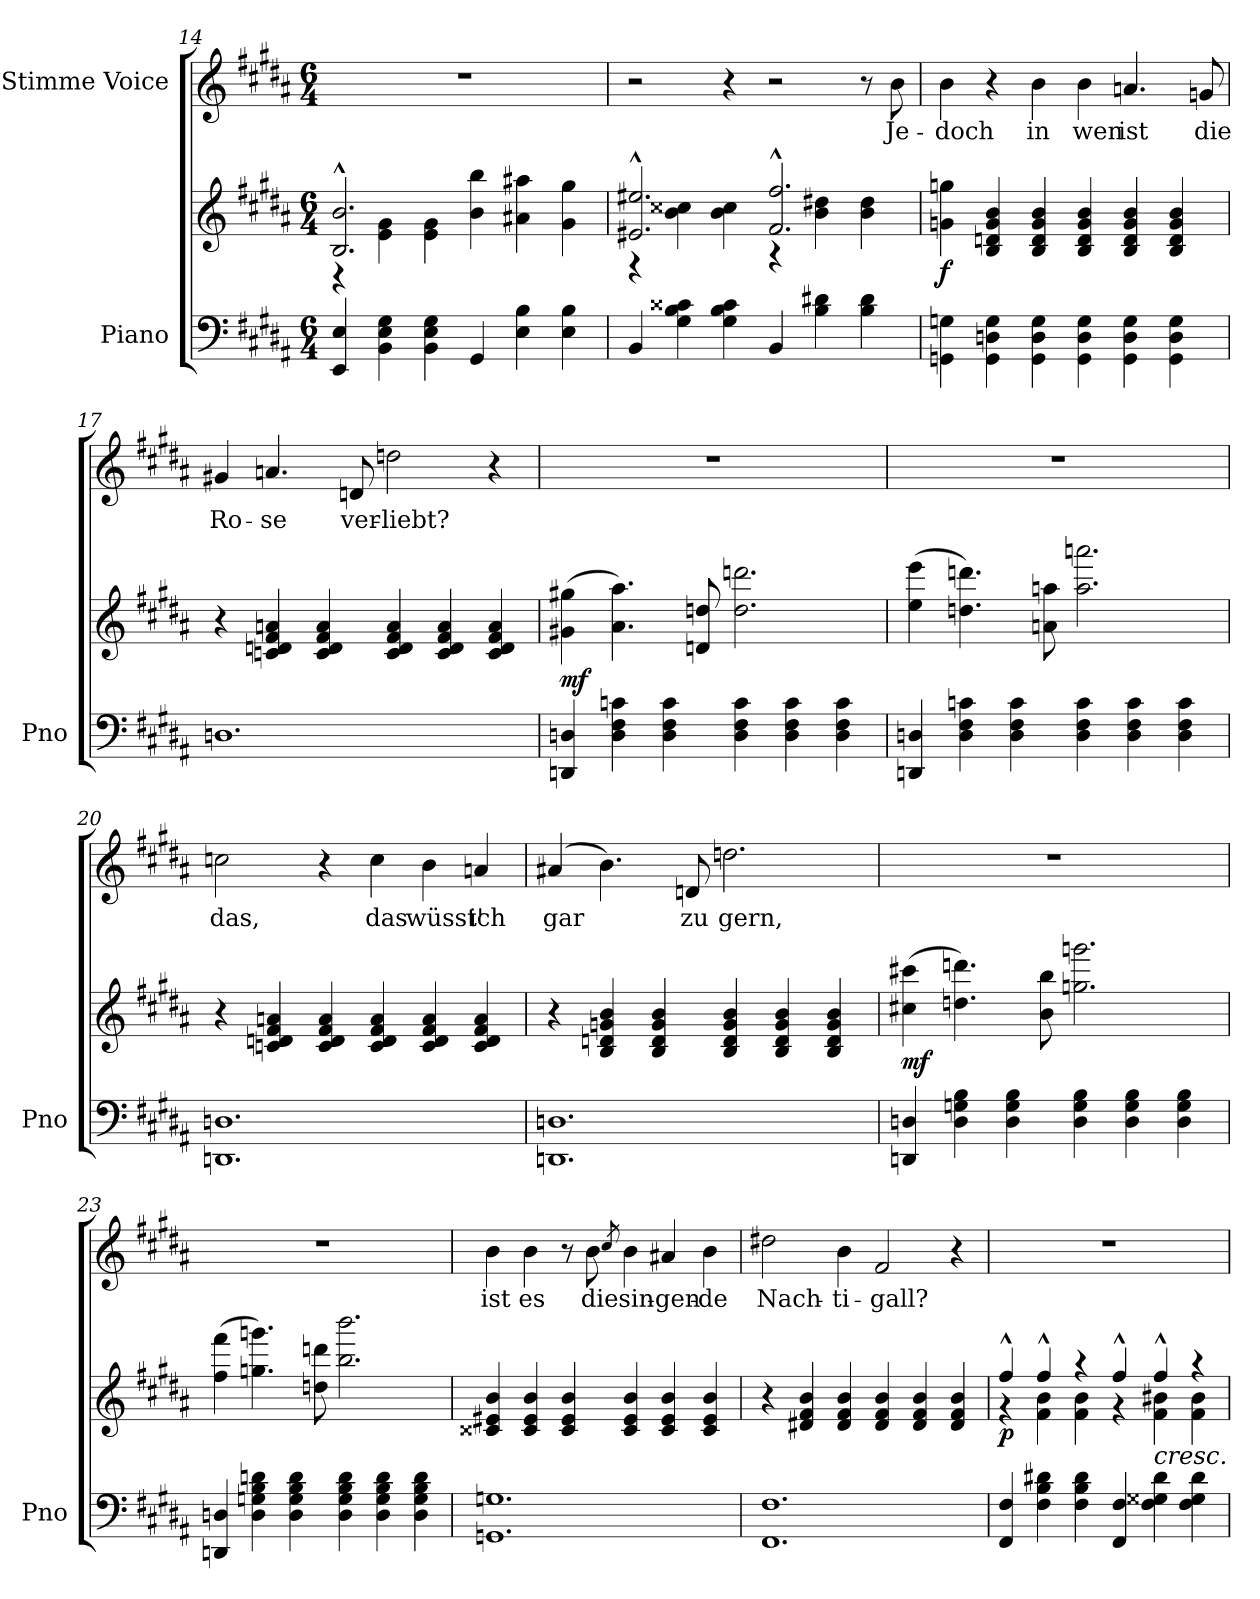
**kern	**kern	**dynam	**kern	**text
*part2	*part2	*part2	*part1	*part1
*staff3	*staff2	*staff2/3	*staff1	*staff1
*I"Piano	*	*	*I"Stimme Voice	*
*I'Pno	*	*	*	*
*clefF4	*clefG2	*	*clefG2	*
*k[f#c#g#d#a#]	*k[f#c#g#d#a#]	*	*k[f#c#g#d#a#]	*
*M6/4	*M6/4	*	*M6/4	*
=14	=14	=14	=14	=14
*	*^	*	*	*
4EE/ 4E/	2.B/^^ 2.b/^^	4r	.	1.r	.
4BB\ 4E\ 4G#\	.	4e\ 4g#\	.	.	.
4BB\ 4E\ 4G#\	.	4e\ 4g#\	.	.	.
4GG#/	4b\ 4bb\	2.ryy	.	.	.
4E\ 4B\	4a#X\ 4aa#X\	.	.	.	.
4E\ 4B\	4g#\ 4gg#\	.	.	.	.
=15	=15	=15	=15	=15	=15
4BB/	2.e#X/^^ 2.ee#X/^^	4r	.	2r	.
4G#\ 4B\ 4c##X\	.	4b\ 4cc##X\	.	.	.
4G#\ 4B\ 4c##\	.	4b\ 4cc##\	.	4r	.
4BB/	2.f#/^^ 2.ff#/^^	4r	.	2r	.
4B\ 4d#X\	.	4b\ 4dd#X\	.	.	.
4B\ 4d#\	.	4b\ 4dd#\	.	8r	.
!	!	!	!	!	!LO:LY:b
.	.	.	.	8b\	Je-
*	*v	*v	*	*	*
!!LO:PB:g=z
=16	=16	=16	=16	=16
!	!	!LO:DY:b	!	!LO:LY:b
4GGn\ 4Gn\	4gn\ 4ggn\	f	4b\	-doch
4GG\ 4Dn\ 4G\	4B/ 4dn/ 4g/ 4b/	.	4r	.
!	!	!	!	!LO:LY:b
4GG\ 4D\ 4G\	4B/ 4d/ 4g/ 4b/	.	4b\	in
!	!	!	!	!LO:LY:b
4GG\ 4D\ 4G\	4B/ 4d/ 4g/ 4b/	.	4b\	wen
!	!	!	!	!LO:LY:b
4GG\ 4D\ 4G\	4B/ 4d/ 4g/ 4b/	.	4.an/	ist
4GG\ 4D\ 4G\	4B/ 4d/ 4g/ 4b/	.	.	.
!	!	!	!	!LO:LY:b
.	.	.	8gn/	die
=17	=17	=17	=17	=17
!	!	!	!	!LO:LY:b
1.Dn	4r	.	4g#X/	Ro-
!	!	!	!	!LO:LY:b
.	4cn/ 4dn/ 4f#/ 4an/	.	4.an/	-se
.	4c/ 4d/ 4f#/ 4a/	.	.	.
!	!	!	!	!LO:LY:b
.	.	.	8dn/	ver-
!	!	!	!	!LO:LY:b
.	4c/ 4d/ 4f#/ 4a/	.	2ddn\	-liebt?
.	4c/ 4d/ 4f#/ 4a/	.	.	.
.	4c/ 4d/ 4f#/ 4a/	.	4r	.
=18	=18	=18	=18	=18
!	!	!LO:DY:b	!	!
4DDn/ 4Dn/	(4g#X\ 4gg#X\	mf	1.r	.
4D\ 4F#\ 4cn\	4.a#\ 4.aa#\)	.	.	.
4D\ 4F#\ 4c\	.	.	.	.
.	8dn/ 8ddn/	.	.	.
4D\ 4F#\ 4c\	2.dd\ 2.dddn\	.	.	.
4D\ 4F#\ 4c\	.	.	.	.
4D\ 4F#\ 4c\	.	.	.	.
=19	=19	=19	=19	=19
4DDn/ 4Dn/	(4ee\ 4eee\	.	1.r	.
4D\ 4F#\ 4cn\	4.ddn\ 4.dddn\)	.	.	.
4D\ 4F#\ 4c\	.	.	.	.
.	8an\ 8aan\	.	.	.
4D\ 4F#\ 4c\	2.aa\ 2.aaan\	.	.	.
4D\ 4F#\ 4c\	.	.	.	.
4D\ 4F#\ 4c\	.	.	.	.
!!LO:LB:g=z
=20	=20	=20	=20	=20
!	!	!	!	!LO:LY:b
1.DDn 1.Dn	4r	.	2ccn\	das,
.	4cn/ 4dn/ 4f#/ 4an/	.	.	.
.	4c/ 4d/ 4f#/ 4a/	.	4r	.
!	!	!	!	!LO:LY:b
.	4c/ 4d/ 4f#/ 4a/	.	4cc\	das
!	!	!	!	!LO:LY:b
.	4c/ 4d/ 4f#/ 4a/	.	4b\	wüsst'
!	!	!	!	!LO:LY:b
.	4c/ 4d/ 4f#/ 4a/	.	4an/	ich
=21	=21	=21	=21	=21
!	!	!	!	!LO:LY:b
1.DDn 1.Dn	4r	.	(4a#X/	gar
.	4B/ 4dn/ 4gn/ 4b/	.	4.b\)	.
.	4B/ 4d/ 4g/ 4b/	.	.	.
!	!	!	!	!LO:LY:b
.	.	.	8dn/	zu
!	!	!	!	!LO:LY:b
.	4B/ 4d/ 4g/ 4b/	.	2.ddn\	gern,
.	4B/ 4d/ 4g/ 4b/	.	.	.
.	4B/ 4d/ 4g/ 4b/	.	.	.
=22	=22	=22	=22	=22
!	!	!LO:DY:b	!	!
4DDn/ 4Dn/	(4cc#X\ 4ccc#X\	mf	1.r	.
4D\ 4Gn\ 4B\	4.ddn\ 4.dddn\)	.	.	.
4D\ 4G\ 4B\	.	.	.	.
.	8b\ 8bb\	.	.	.
4D\ 4G\ 4B\	2.ggn\ 2.gggn\	.	.	.
4D\ 4G\ 4B\	.	.	.	.
4D\ 4G\ 4B\	.	.	.	.
=23	=23	=23	=23	=23
4DDn/ 4Dn/	(4ff#\ 4fff#\	.	1.r	.
4D\ 4Gn\ 4B\ 4dn\	4.ggn\ 4.gggn\)	.	.	.
4D\ 4G\ 4B\ 4d\	.	.	.	.
.	8ddn\ 8dddn\	.	.	.
4D\ 4G\ 4B\ 4d\	2.bb\ 2.bbb\	.	.	.
4D\ 4G\ 4B\ 4d\	.	.	.	.
4D\ 4G\ 4B\ 4d\	.	.	.	.
!!LO:LB:g=z
=24	=24	=24	=24	=24
!	!	!	!	!LO:LY:b
1.GGn 1.Gn	4c##X/ 4e#X/ 4b/	.	4b\	ist
!	!	!	!	!LO:LY:b
.	4c##/ 4e#/ 4b/	.	4b\	es
.	4c##/ 4e#/ 4b/	.	8r	.
!	!	!	!	!LO:LY:b
.	.	.	8b\	die
.	.	.	8qcc#/	.
!	!	!	!	!LO:LY:b
.	4c##/ 4e#/ 4b/	.	4b\	sin-
!	!	!	!	!LO:LY:b
.	4c##/ 4e#/ 4b/	.	4a#X/	-gen-
!	!	!	!	!LO:LY:b
.	4c##/ 4e#/ 4b/	.	4b\	-de
=25	=25	=25	=25	=25
!	!	!	!	!LO:LY:b
1.FF# 1.F#	4r	.	2dd#X\	Nach-
.	4d#X/ 4f#/ 4b/	.	.	.
!	!	!	!	!LO:LY:b
.	4d#/ 4f#/ 4b/	.	4b\	-ti-
!	!	!	!	!LO:LY:b
.	4d#/ 4f#/ 4b/	.	2f#/	-gall?
.	4d#/ 4f#/ 4b/	.	.	.
.	4d#/ 4f#/ 4b/	.	4r	.
=26	=26	=26	=26	=26
*	*^	*	*	*
!	!	!	!LO:DY:b	!	!
4FF#/ 4F#/	4ff#^^/	4r	p	1.r	.
4F#\ 4B\ 4d#X\	4ff#^^/	4f#\ 4b\	.	.	.
4F#\ 4B\ 4d#\	4r	4f#\ 4b\	.	.	.
4FF#/ 4F#/	4ff#^^/	4r	.	.	.
!	!LO:TX:b:i:t=cresc.	!	!	!	!
4F#\ 4G##X\ 4d#\	4ff#^^/	4f#\ 4b#X\	.	.	.
4F#\ 4G##\ 4d#\	4r	4f#\ 4b#\	.	.	.
*	*v	*v	*	*	*
=	=	=	=	=
*-	*-	*-	*-	*-
